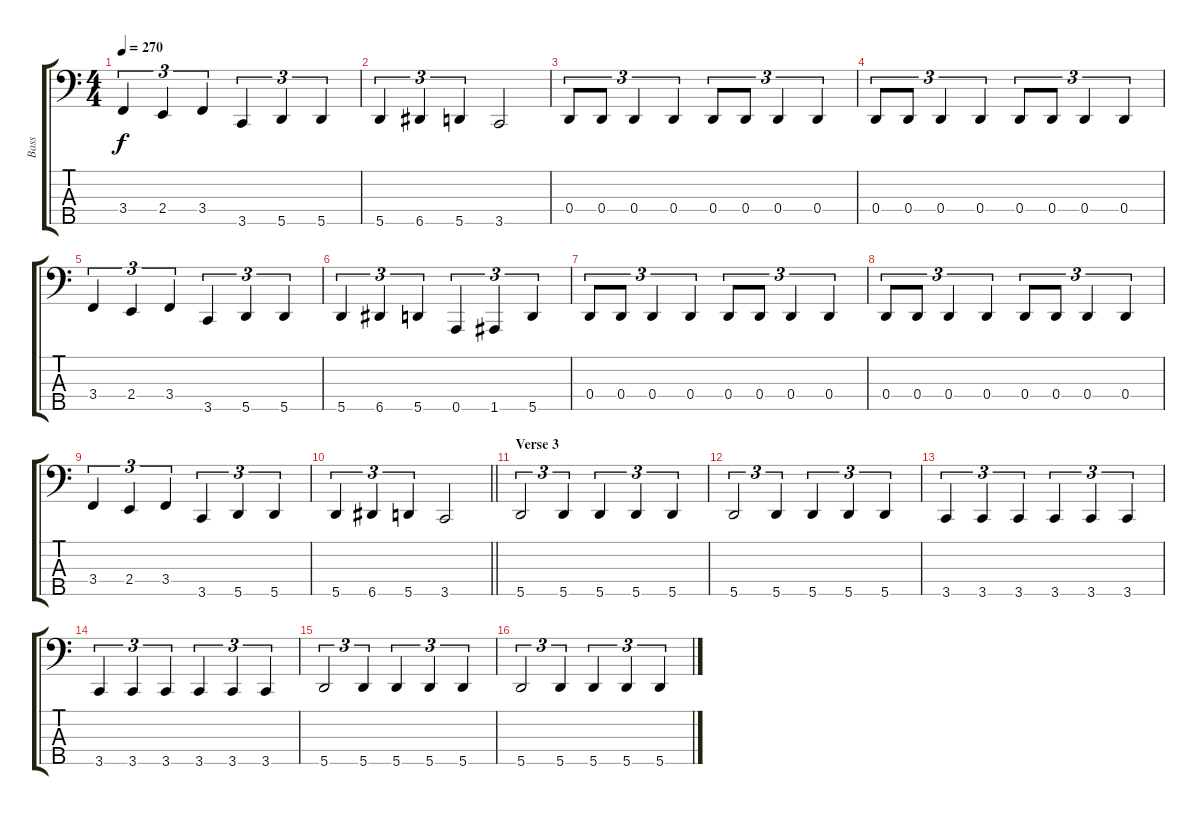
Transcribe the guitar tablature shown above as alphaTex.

\track ("Bass" "Bass") {instrument electricbasspick}
\staff {score tabs}
\tuning (F2 C2 G1 D1 A0) {hide}
\ts (4 4)
\tempo 270
\clef f4
\ks c
3.4.4{tu (3 2) dy f} 2.4.4{tu (3 2)} 3.4.4{tu (3 2)} 3.5.4{tu (3 2)} 5.5.4{tu (3 2)} 5.5.4{tu (3 2)} |
5.5.4{tu (3 2)} 6.5.4{tu (3 2)} 5.5.4{tu (3 2)} 3.5.2 |
0.4.8{tu (3 2)} 0.4.8{tu (3 2)} 0.4.4{tu (3 2)} 0.4.4{tu (3 2)} 0.4.8{tu (3 2)} 0.4.8{tu (3 2)} 0.4.4{tu (3 2)} 0.4.4{tu (3 2)} |
0.4.8{tu (3 2)} 0.4.8{tu (3 2)} 0.4.4{tu (3 2)} 0.4.4{tu (3 2)} 0.4.8{tu (3 2)} 0.4.8{tu (3 2)} 0.4.4{tu (3 2)} 0.4.4{tu (3 2)} |
3.4.4{tu (3 2)} 2.4.4{tu (3 2)} 3.4.4{tu (3 2)} 3.5.4{tu (3 2)} 5.5.4{tu (3 2)} 5.5.4{tu (3 2)} |
5.5.4{tu (3 2)} 6.5.4{tu (3 2)} 5.5.4{tu (3 2)} 0.5.4{tu (3 2)} 1.5.4{tu (3 2)} 5.5.4{tu (3 2)} |
0.4.8{tu (3 2)} 0.4.8{tu (3 2)} 0.4.4{tu (3 2)} 0.4.4{tu (3 2)} 0.4.8{tu (3 2)} 0.4.8{tu (3 2)} 0.4.4{tu (3 2)} 0.4.4{tu (3 2)} |
0.4.8{tu (3 2)} 0.4.8{tu (3 2)} 0.4.4{tu (3 2)} 0.4.4{tu (3 2)} 0.4.8{tu (3 2)} 0.4.8{tu (3 2)} 0.4.4{tu (3 2)} 0.4.4{tu (3 2)} |
3.4.4{tu (3 2)} 2.4.4{tu (3 2)} 3.4.4{tu (3 2)} 3.5.4{tu (3 2)} 5.5.4{tu (3 2)} 5.5.4{tu (3 2)} |
\barLineRight lightlight
5.5.4{tu (3 2)} 6.5.4{tu (3 2)} 5.5.4{tu (3 2)} 3.5.2 |
\section ("" "Verse 3")
5.5.2{tu (3 2)} 5.5.4{tu (3 2)} 5.5.4{tu (3 2)} 5.5.4{tu (3 2)} 5.5.4{tu (3 2)} |
5.5.2{tu (3 2)} 5.5.4{tu (3 2)} 5.5.4{tu (3 2)} 5.5.4{tu (3 2)} 5.5.4{tu (3 2)} |
3.5.4{tu (3 2)} 3.5.4{tu (3 2)} 3.5.4{tu (3 2)} 3.5.4{tu (3 2)} 3.5.4{tu (3 2)} 3.5.4{tu (3 2)} |
3.5.4{tu (3 2)} 3.5.4{tu (3 2)} 3.5.4{tu (3 2)} 3.5.4{tu (3 2)} 3.5.4{tu (3 2)} 3.5.4{tu (3 2)} |
5.5.2{tu (3 2)} 5.5.4{tu (3 2)} 5.5.4{tu (3 2)} 5.5.4{tu (3 2)} 5.5.4{tu (3 2)} |
5.5.2{tu (3 2)} 5.5.4{tu (3 2)} 5.5.4{tu (3 2)} 5.5.4{tu (3 2)} 5.5.4{tu (3 2)}
